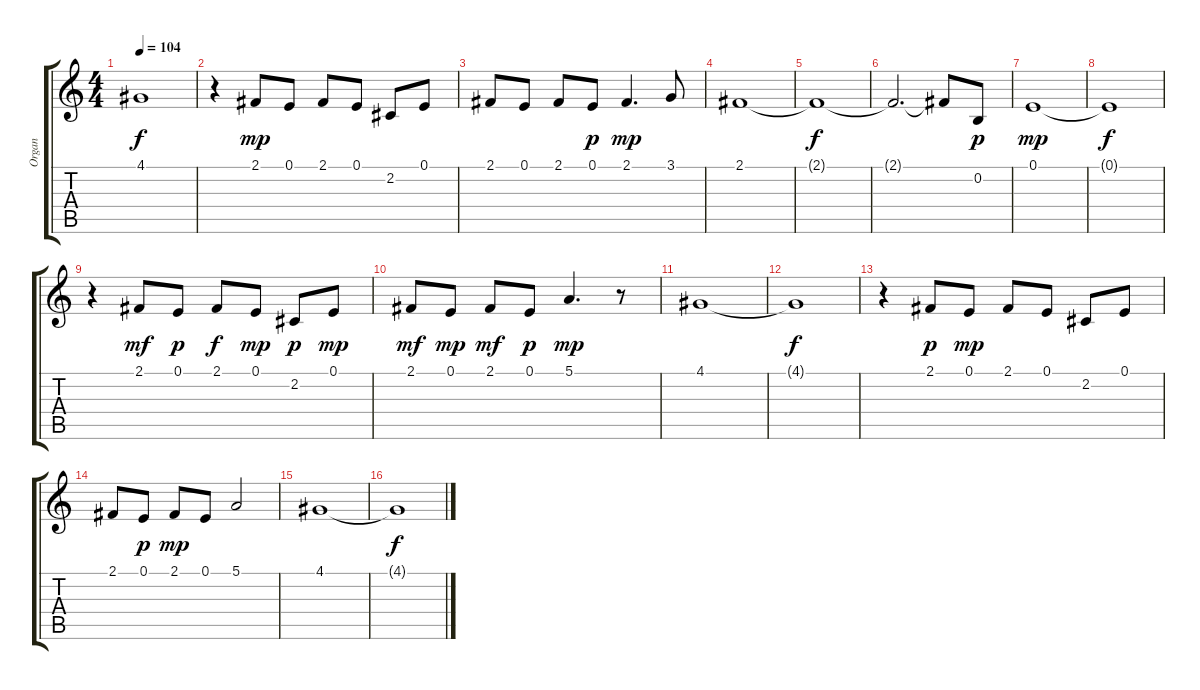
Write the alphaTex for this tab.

\track ("Organ" "Organ") {instrument tremolostrings}
\staff {score tabs}
\tuning (E4 B3 G3 D3 A2 E2) {hide}
\ts (4 4)
\tempo 104
\clef g2
\ks c
4.1{t}.1{dy f} |
r.4 2.1.8{dy mp} 0.1.8 2.1.8 0.1.8 2.2.8 0.1.8 |
2.1.8 0.1.8 2.1.8 0.1.8{dy p} 2.1.4{d dy mp} 3.1.8 |
2.1.1 |
2.1{t}.1{dy f} |
2.1{t}.2{d} 2.1{t}.8 0.2.8{dy p} |
0.1.1{dy mp} |
0.1{t}.1{dy f} |
r.4 2.1.8{dy mf} 0.1.8{dy p} 2.1.8{dy f} 0.1.8{dy mp} 2.2.8{dy p} 0.1.8{dy mp} |
2.1.8{dy mf} 0.1.8{dy mp} 2.1.8{dy mf} 0.1.8{dy p} 5.1.4{d dy mp} r.8 |
4.1.1 |
4.1{t}.1{dy f} |
r.4 2.1.8{dy p} 0.1.8{dy mp} 2.1.8 0.1.8 2.2.8 0.1.8 |
2.1.8 0.1.8{dy p} 2.1.8{dy mp} 0.1.8 5.1.2 |
4.1.1 |
4.1{t}.1{dy f}
